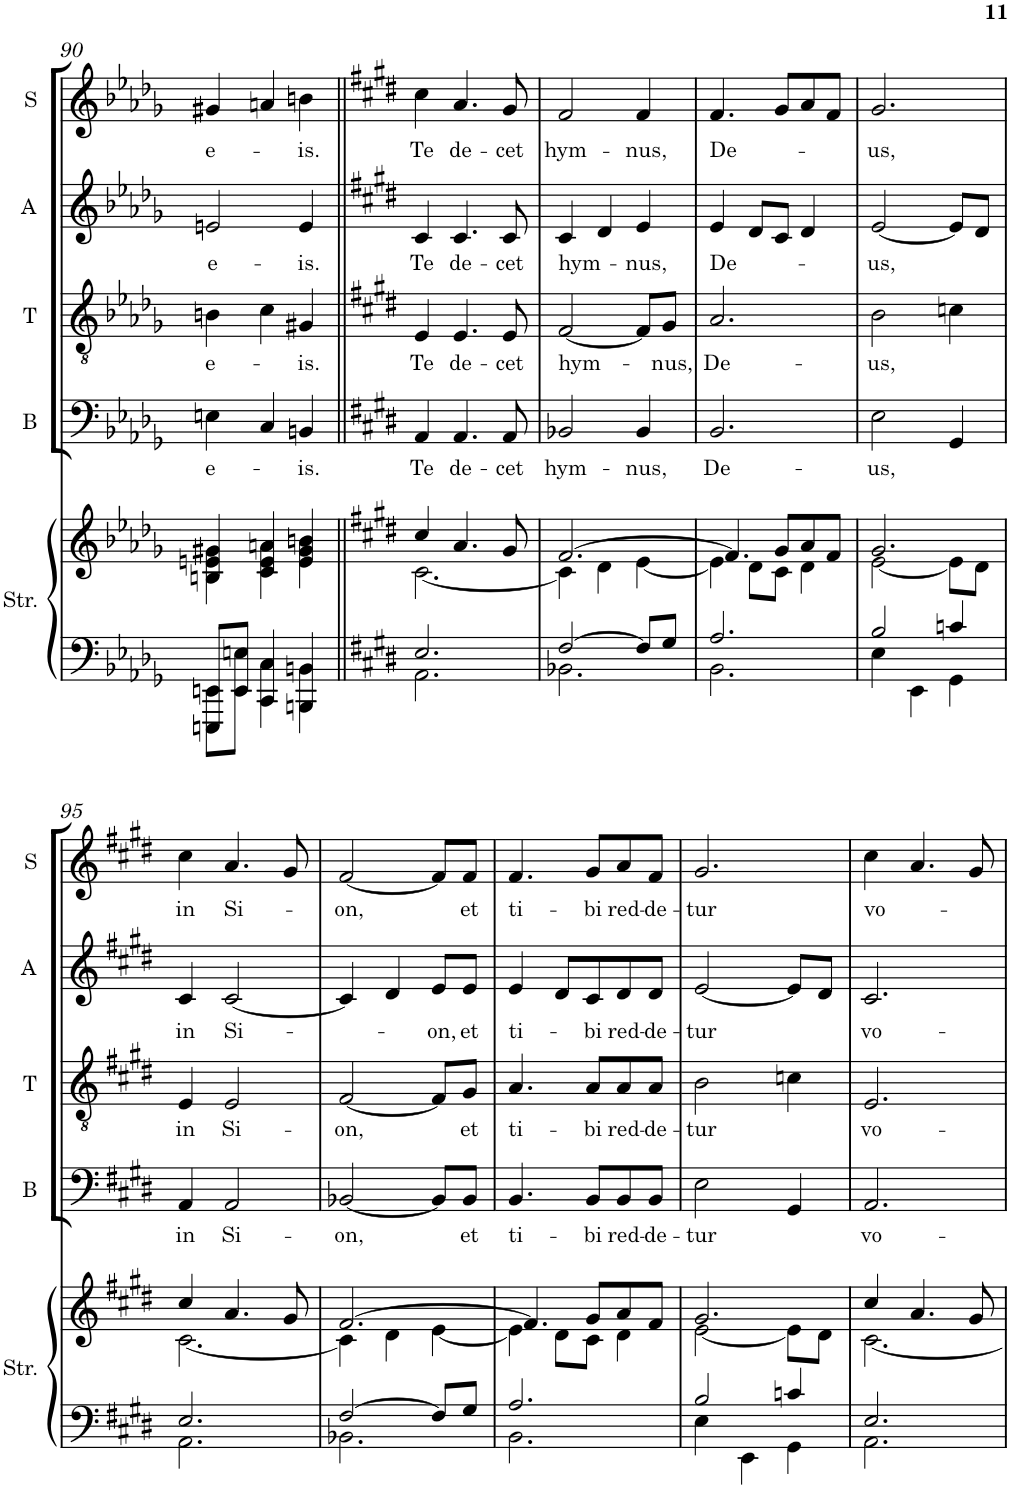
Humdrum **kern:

**kern	**kern	**kern	**text	**kern	**text	**kern	**text	**kern	**text
*part5	*part5	*part4	*part4	*part3	*part3	*part2	*part2	*part1	*part1
*staff6	*staff5	*staff4	*staff4	*staff3	*staff3	*staff2	*staff2	*staff1	*staff1
*I"Strings	*	*I"Bass	*	*I"Tenor	*	*I"Alto	*	*I"Soprano	*
*I'Str.	*	*I'B	*	*I'T	*	*I'A	*	*I'S	*
!!LO:PB:g=z
*clefF4	*clefG2	*clefF4	*	*clefGv2	*	*clefG2	*	*clefG2	*
*k[b-e-a-d-g-]	*k[b-e-a-d-g-]	*k[b-e-a-d-g-]	*	*k[b-e-a-d-g-]	*	*k[b-e-a-d-g-]	*	*k[b-e-a-d-g-]	*
*D-:	*D-:	*D-:	*	*D-:	*	*D-:	*	*D-:	*
*M3/4	*M3/4	*M3/4	*	*M3/4	*	*M3/4	*	*M3/4	*
=90	=90	=90	=90	=90	=90	=90	=90	=90	=90
*^	*^	*	*	*	*	*	*	*	*
!	!	!	!	!	!LO:LY:b	!	!LO:LY:b	!	!LO:LY:b	!	!LO:LY:b
8EEEn/ 8EEn/L	8EEE\ 8EE\L	4Bn/ 4en/ 4g#X/	4B\ 4e\ 4g#\	4En\	e-	4Bn\	e-	2en/	e-	4g#X/	e-
8EE/ 8En/J	8EE\ 8E\J	.	.	.	.	.	.	.	.	.	.
4CC/ 4C/	4CC\ 4C\	4c/ 4e/ 4an/	4c\ 4e\ 4a\	4C/	.	4c\	.	.	.	4an/	.
!	!	!	!	!	!LO:LY:b	!	!LO:LY:b	!	!LO:LY:b	!	!LO:LY:b
4BBBn/ 4BBn/	4BBB\ 4BB\	4e/ 4g#/ 4bn/	4e\ 4g#\ 4b\	4BBn/	-is.	4G#X/	-is.	4e/	-is.	4bn\	-is.
=91||	=91||	=91||	=91||	=91||	=91||	=91||	=91||	=91||	=91||	=91||	=91||
*k[f#c#g#d#]	*	*k[f#c#g#d#]	*	*k[f#c#g#d#]	*	*k[f#c#g#d#]	*	*k[f#c#g#d#]	*	*k[f#c#g#d#]	*
*E:	*	*E:	*	*E:	*	*E:	*	*E:	*	*E:	*
!	!	!	!	!	!LO:LY:b	!	!LO:LY:b	!	!LO:LY:b	!	!LO:LY:b
2.E/	2.AA\	4cc#/	[2.c#\	4AA/	Te	4E/	Te	4c#/	Te	4cc#\	Te
!	!	!	!	!	!LO:LY:b	!	!LO:LY:b	!	!LO:LY:b	!	!LO:LY:b
.	.	4.a/	.	4.AA/	de-	4.E/	de-	4.c#/	de-	4.a/	de-
!	!	!	!	!	!LO:LY:b	!	!LO:LY:b	!	!LO:LY:b	!	!LO:LY:b
.	.	8g#/	.	8AA/	-cet	8E/	-cet	8c#/	-cet	8g#/	-cet
=92	=92	=92	=92	=92	=92	=92	=92	=92	=92	=92	=92
!	!	!	!	!	!LO:LY:b	!	!LO:LY:b	!	!LO:LY:b	!	!LO:LY:b
[2F#/	2.BB-X\	[2.f#/	4c#\]	2BB-X/	hym-	[2F#/	hym-	4c#/	hym-	2f#/	hym-
.	.	.	4d#\	.	.	.	.	4d#/	.	.	.
!	!	!	!	!	!LO:LY:b	!	!	!	!LO:LY:b	!	!LO:LY:b
8F#/L]	.	.	[4e\	4BB-/	-nus,	8F#/L]	.	4e/	-nus,	4f#/	-nus,
!	!	!	!	!	!	!	!LO:LY:b	!	!	!	!
8G#/J	.	.	.	.	.	8G#/J	-nus,	.	.	.	.
=93	=93	=93	=93	=93	=93	=93	=93	=93	=93	=93	=93
!	!	!	!	!	!LO:LY:b	!	!LO:LY:b	!	!LO:LY:b	!	!LO:LY:b
2.A/	2.BB\	4.f#/]	4e\]	2.BB/	De-	2.A/	De-	4e/	De-	4.f#/	De-
.	.	.	8d#\L	.	.	.	.	8d#/L	.	.	.
.	.	8g#/L	8c#\J	.	.	.	.	8c#/J	.	8g#/L	.
.	.	8a/	4d#\	.	.	.	.	4d#/	.	8a/	.
.	.	8f#/J	.	.	.	.	.	.	.	8f#/J	.
=94	=94	=94	=94	=94	=94	=94	=94	=94	=94	=94	=94
!	!	!	!	!	!LO:LY:b	!	!LO:LY:b	!	!LO:LY:b	!	!LO:LY:b
2B/	4E\	2.g#/	[2e\	2E\	-us,	2B\	-us,	[2e/	-us,	2.g#/	-us,
.	4EE\	.	.	.	.	.	.	.	.	.	.
4cn/	4GG#\	.	8e\L]	4GG#/	.	4cn\	.	8e/L]	.	.	.
.	.	.	8d#\J	.	.	.	.	8d#/J	.	.	.
!!LO:LB:g=z
=95	=95	=95	=95	=95	=95	=95	=95	=95	=95	=95	=95
!	!	!	!	!	!LO:LY:b	!	!LO:LY:b	!	!LO:LY:b	!	!LO:LY:b
2.E/	2.AA\	4cc#/	[2.c#\	4AA/	in	4E/	in	4c#/	in	4cc#\	in
!	!	!	!	!	!LO:LY:b	!	!LO:LY:b	!	!LO:LY:b	!	!LO:LY:b
.	.	4.a/	.	2AA/	Si-	2E/	Si-	[2c#/	Si-	4.a/	Si-
.	.	8g#/	.	.	.	.	.	.	.	8g#/	.
=96	=96	=96	=96	=96	=96	=96	=96	=96	=96	=96	=96
!	!	!	!	!	!LO:LY:b	!	!LO:LY:b	!	!	!	!LO:LY:b
[2F#/	2.BB-X\	[2.f#/	4c#\]	[2BB-X/	-on,	[2F#/	-on,	4c#/]	.	[2f#/	-on,
.	.	.	4d#\	.	.	.	.	4d#/	.	.	.
!	!	!	!	!	!	!	!	!	!LO:LY:b	!	!
8F#/L]	.	.	[4e\	8BB-/L]	.	8F#/L]	.	8e/L	-on,	8f#/L]	.
!	!	!	!	!	!LO:LY:b	!	!LO:LY:b	!	!LO:LY:b	!	!LO:LY:b
8G#/J	.	.	.	8BB-/J	et	8G#/J	et	8e/J	et	8f#/J	et
=97	=97	=97	=97	=97	=97	=97	=97	=97	=97	=97	=97
!	!	!	!	!	!LO:LY:b	!	!LO:LY:b	!	!LO:LY:b	!	!LO:LY:b
2.A/	2.BB\	4.f#/]	4e\]	4.BB/	ti-	4.A/	ti-	4e/	ti-	4.f#/	ti-
.	.	.	8d#\L	.	.	.	.	8d#/L	.	.	.
!	!	!	!	!	!LO:LY:b	!	!LO:LY:b	!	!LO:LY:b	!	!LO:LY:b
.	.	8g#/L	8c#\J	8BB/L	-bi	8A/L	-bi	8c#/	-bi	8g#/L	-bi
!	!	!	!	!	!LO:LY:b	!	!LO:LY:b	!	!LO:LY:b	!	!LO:LY:b
.	.	8a/	4d#\	8BB/	red-	8A/	red-	8d#/	red-	8a/	red-
!	!	!	!	!	!LO:LY:b	!	!LO:LY:b	!	!LO:LY:b	!	!LO:LY:b
.	.	8f#/J	.	8BB/J	-de-	8A/J	-de-	8d#/J	-de-	8f#/J	-de-
=98	=98	=98	=98	=98	=98	=98	=98	=98	=98	=98	=98
!	!	!	!	!	!LO:LY:b	!	!LO:LY:b	!	!LO:LY:b	!	!LO:LY:b
2B/	4E\	2.g#/	[2e\	2E\	-tur	2B\	-tur	[2e/	-tur	2.g#/	-tur
.	4EE\	.	.	.	.	.	.	.	.	.	.
4cn/	4GG#\	.	8e\L]	4GG#/	.	4cn\	.	8e/L]	.	.	.
.	.	.	8d#\J	.	.	.	.	8d#/J	.	.	.
=99	=99	=99	=99	=99	=99	=99	=99	=99	=99	=99	=99
!	!	!	!	!	!LO:LY:b	!	!LO:LY:b	!	!LO:LY:b	!	!LO:LY:b
2.E/	2.AA\	4cc#/	[2.c#\	2.AA/	vo-	2.E/	vo-	2.c#/	vo-	4cc#\	vo-
.	.	4.a/	.	.	.	.	.	.	.	4.a/	.
.	.	8g#/	.	.	.	.	.	.	.	8g#/	.
*v	*v	*	*	*	*	*	*	*	*	*	*
*	*v	*v	*	*	*	*	*	*	*	*
=	=	=	=	=	=	=	=	=	=
*-	*-	*-	*-	*-	*-	*-	*-	*-	*-
